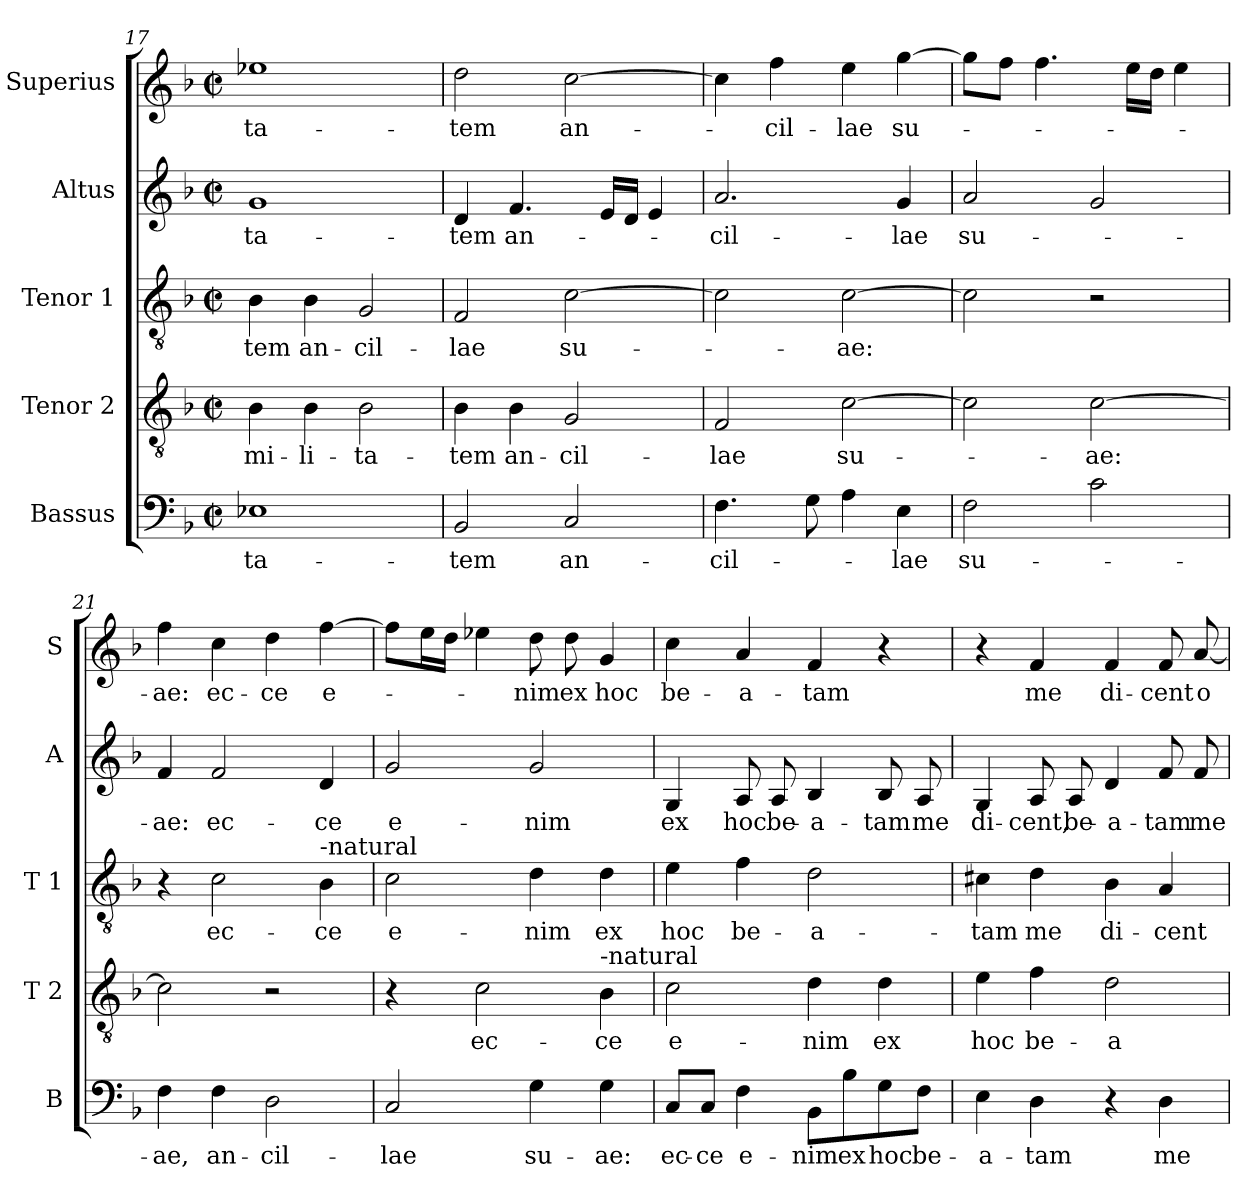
**kern	**text	**kern	**text	**kern	**text	**kern	**text	**kern	**text
*part5	*part5	*part4	*part4	*part3	*part3	*part2	*part2	*part1	*part1
*staff5	*staff5	*staff4	*staff4	*staff3	*staff3	*staff2	*staff2	*staff1	*staff1
*I"Bassus	*	*I"Tenor 2	*	*I"Tenor 1	*	*I"Altus	*	*I"Superius	*
*I'B	*	*I'T 2	*	*I'T 1	*	*I'A	*	*I'S	*
!!LO:LB:g=z
*clefF4	*	*clefGv2	*	*clefGv2	*	*clefG2	*	*clefG2	*
*k[b-]	*	*k[b-]	*	*k[b-]	*	*k[b-]	*	*k[b-]	*
*F:	*	*F:	*	*F:	*	*F:	*	*F:	*
*M2/2	*	*M2/2	*	*M2/2	*	*M2/2	*	*M2/2	*
*met(c|)	*	*met(c|)	*	*met(c|)	*	*met(c|)	*	*met(c|)	*
=17	=17	=17	=17	=17	=17	=17	=17	=17	=17
!	!LO:LY:b	!	!LO:LY:b	!	!LO:LY:b	!	!LO:LY:b	!	!LO:LY:b
1E-X	-ta-	4B-\	-mi-	4B-\	-tem	1g	-ta-	1ee-X	-ta-
!	!	!	!LO:LY:b	!	!LO:LY:b	!	!	!	!
.	.	4B-\	-li-	4B-\	an-	.	.	.	.
!	!	!	!LO:LY:b	!	!LO:LY:b	!	!	!	!
.	.	2B-\	-ta-	2G/	-cil-	.	.	.	.
=18	=18	=18	=18	=18	=18	=18	=18	=18	=18
!	!LO:LY:b	!	!LO:LY:b	!	!LO:LY:b	!	!LO:LY:b	!	!LO:LY:b
2BB-/	-tem	4B-\	-tem	2F/	-lae	4d/	-tem	2dd\	-tem
!	!	!	!LO:LY:b	!	!	!	!LO:LY:b	!	!
.	.	4B-\	an-	.	.	4.f/	an-	.	.
!	!LO:LY:b	!	!LO:LY:b	!	!LO:LY:b	!	!	!	!LO:LY:b
2C/	an-	2G/	-cil-	[2c\	su-	.	.	[2cc\	an-
.	.	.	.	.	.	16e/LL	.	.	.
.	.	.	.	.	.	16d/JJ	.	.	.
.	.	.	.	.	.	4e/	.	.	.
=19	=19	=19	=19	=19	=19	=19	=19	=19	=19
!	!LO:LY:b	!	!LO:LY:b	!	!	!	!LO:LY:b	!	!
4.F\	-cil-	2F/	-lae	2c\]	.	2.a/	-cil-	4cc\]	.
!	!	!	!	!	!	!	!	!	!LO:LY:b
.	.	.	.	.	.	.	.	4ff\	-cil-
8G\	.	.	.	.	.	.	.	.	.
!	!	!	!LO:LY:b	!	!LO:LY:b	!	!	!	!LO:LY:b
4A\	.	[2c\	su-	[2c\	-ae:	.	.	4ee\	-lae
!	!LO:LY:b	!	!	!	!	!	!LO:LY:b	!	!LO:LY:b
4E\	-lae	.	.	.	.	4g/	-lae	[4gg\	su-
=20	=20	=20	=20	=20	=20	=20	=20	=20	=20
!	!LO:LY:b	!	!	!	!	!	!LO:LY:b	!	!
2F\	su-	2c\]	.	2c\]	.	2a/	su-	8gg\L]	.
.	.	.	.	.	.	.	.	8ff\J	.
.	.	.	.	.	.	.	.	4.ff\	.
!	!	!	!LO:LY:b	!	!	!	!	!	!
2c\	.	[2c\	-ae:	2r	.	2g/	.	.	.
.	.	.	.	.	.	.	.	16ee\LL	.
.	.	.	.	.	.	.	.	16dd\JJ	.
.	.	.	.	.	.	.	.	4ee\	.
=21	=21	=21	=21	=21	=21	=21	=21	=21	=21
!	!LO:LY:b	!	!	!	!	!	!LO:LY:b	!	!LO:LY:b
4F\	-ae,	2c\]	.	4r	.	4f/	-ae:	4ff\	-ae:
!	!LO:LY:b	!	!	!	!LO:LY:b	!	!LO:LY:b	!	!LO:LY:b
4F\	an-	.	.	2c\	ec-	2f/	ec-	4cc\	ec-
!	!LO:LY:b	!	!	!	!	!	!	!	!LO:LY:b
2D\	-cil-	2r	.	.	.	.	.	4dd\	-ce
!	!	!	!	!LO:TX:a:t=-natural	!	!	!	!	!
!	!	!	!	!	!LO:LY:b	!	!LO:LY:b	!	!LO:LY:b
.	.	.	.	4B-\	-ce	4d/	-ce	[4ff\	e-
=22	=22	=22	=22	=22	=22	=22	=22	=22	=22
!	!LO:LY:b	!	!	!	!LO:LY:b	!	!LO:LY:b	!	!
2C/	-lae	4r	.	2c\	e-	2g/	e-	8ff\L]	.
.	.	.	.	.	.	.	.	16ee\L	.
.	.	.	.	.	.	.	.	16dd\JJ	.
!	!	!	!LO:LY:b	!	!	!	!	!	!
.	.	2c\	ec-	.	.	.	.	4ee-X\	.
!	!LO:LY:b	!	!	!	!LO:LY:b	!	!LO:LY:b	!	!LO:LY:b
4G\	su-	.	.	4d\	-nim	2g/	-nim	8dd\	-nim
!	!	!	!	!	!	!	!	!	!LO:LY:b
.	.	.	.	.	.	.	.	8dd\	ex
!	!	!LO:TX:a:t=-natural	!	!	!	!	!	!	!
!	!LO:LY:b	!	!LO:LY:b	!	!LO:LY:b	!	!	!	!LO:LY:b
4G\	-ae:	4B-\	-ce	4d\	ex	.	.	4g/	hoc
!!LO:PB:g=z
=23	=23	=23	=23	=23	=23	=23	=23	=23	=23
!	!LO:LY:b	!	!LO:LY:b	!	!LO:LY:b	!	!LO:LY:b	!	!LO:LY:b
8C/L	ec-	2c\	e-	4e\	hoc	4G/	ex	4cc\	be-
!	!LO:LY:b	!	!	!	!	!	!	!	!
8C/J	-ce	.	.	.	.	.	.	.	.
!	!LO:LY:b	!	!	!	!LO:LY:b	!	!LO:LY:b	!	!LO:LY:b
4F\	e-	.	.	4f\	be-	8A/	hoc	4a/	-a-
!	!	!	!	!	!	!	!LO:LY:b	!	!
.	.	.	.	.	.	8A/	be-	.	.
!	!LO:LY:b	!	!LO:LY:b	!	!LO:LY:b	!	!LO:LY:b	!	!LO:LY:b
8BB-\L	-nim	4d\	-nim	2d\	-a-	4B-/	-a-	4f/	-tam
!	!LO:LY:b	!	!	!	!	!	!	!	!
8B-\	ex	.	.	.	.	.	.	.	.
!	!LO:LY:b	!	!LO:LY:b	!	!	!	!LO:LY:b	!	!
8G\	hoc	4d\	ex	.	.	8B-/	-tam	4r	.
!	!LO:LY:b	!	!	!	!	!	!LO:LY:b	!	!
8F\J	be-	.	.	.	.	8A/	me	.	.
=24	=24	=24	=24	=24	=24	=24	=24	=24	=24
!	!LO:LY:b	!	!LO:LY:b	!	!LO:LY:b	!	!LO:LY:b	!	!
4E\	-a-	4e\	hoc	4c#X\	-tam	4G/	di-	4r	.
!	!LO:LY:b	!	!LO:LY:b	!	!LO:LY:b	!	!LO:LY:b	!	!LO:LY:b
4D\	-tam	4f\	be-	4d\	me	8A/	-cent,	4f/	me
!	!	!	!	!	!	!	!LO:LY:b	!	!
.	.	.	.	.	.	8A/	be-	.	.
!	!	!	!LO:LY:b	!	!LO:LY:b	!	!LO:LY:b	!	!LO:LY:b
4r	.	2d\	-a-	4B-\	di-	4d/	-a-	4f/	di-
!	!LO:LY:b	!	!	!	!LO:LY:b	!	!LO:LY:b	!	!LO:LY:b
4D\	me	.	.	4A/	-cent	8f/	-tam	8f/	-cent
!	!	!	!	!	!	!	!LO:LY:b	!	!LO:LY:b
.	.	.	.	.	.	8f/	me	[8a/	o-
=	=	=	=	=	=	=	=	=	=
*-	*-	*-	*-	*-	*-	*-	*-	*-	*-
